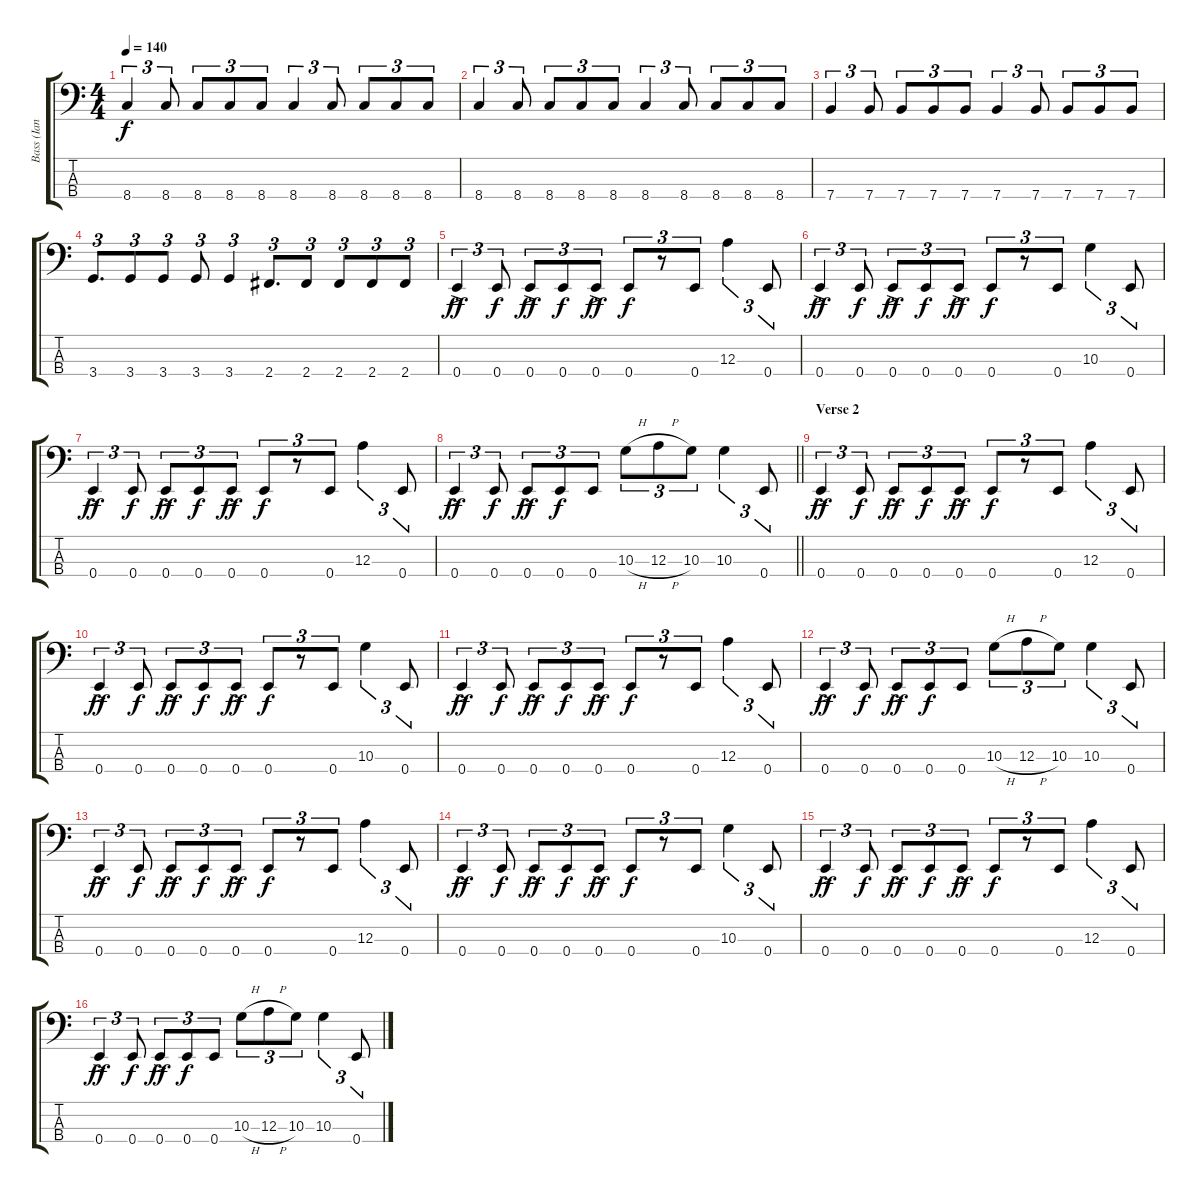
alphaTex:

\track ("Bass (Ian Peres)" "Bass (Ian ") {instrument electricbassfinger}
\staff {score tabs}
\tuning (G2 D2 A1 E1) {hide}
\ts (4 4)
\tempo 140
\clef f4
\ks c
8.4.4{tu (3 2) dy f} 8.4.8{tu (3 2)} 8.4.8{tu (3 2)} 8.4.8{tu (3 2)} 8.4.8{tu (3 2)} 8.4.4{tu (3 2)} 8.4.8{tu (3 2)} 8.4.8{tu (3 2)} 8.4.8{tu (3 2)} 8.4.8{tu (3 2)} |
8.4.4{tu (3 2)} 8.4.8{tu (3 2)} 8.4.8{tu (3 2)} 8.4.8{tu (3 2)} 8.4.8{tu (3 2)} 8.4.4{tu (3 2)} 8.4.8{tu (3 2)} 8.4.8{tu (3 2)} 8.4.8{tu (3 2)} 8.4.8{tu (3 2)} |
7.4.4{tu (3 2)} 7.4.8{tu (3 2)} 7.4.8{tu (3 2)} 7.4.8{tu (3 2)} 7.4.8{tu (3 2)} 7.4.4{tu (3 2)} 7.4.8{tu (3 2)} 7.4.8{tu (3 2)} 7.4.8{tu (3 2)} 7.4.8{tu (3 2)} |
3.4.8{d tu (3 2)} 3.4.8{tu (3 2)} 3.4.8{tu (3 2)} 3.4.8{tu (3 2)} 3.4.4{tu (3 2)} 2.4.8{d tu (3 2)} 2.4.8{tu (3 2)} 2.4.8{tu (3 2)} 2.4.8{tu (3 2)} 2.4.8{tu (3 2)} |
0.4{ac}.4{tu (3 2) dy ff} 0.4.8{tu (3 2) dy f} 0.4{ac}.8{tu (3 2) dy ff} 0.4.8{tu (3 2) dy f} 0.4{ac}.8{tu (3 2) dy ff} 0.4.8{tu (3 2) dy f} r.8{tu (3 2)} 0.4.8{tu (3 2)} 12.3.4{tu (3 2)} 0.4.8{tu (3 2)} |
0.4{ac}.4{tu (3 2) dy ff} 0.4.8{tu (3 2) dy f} 0.4{ac}.8{tu (3 2) dy ff} 0.4.8{tu (3 2) dy f} 0.4{ac}.8{tu (3 2) dy ff} 0.4.8{tu (3 2) dy f} r.8{tu (3 2)} 0.4.8{tu (3 2)} 10.3.4{tu (3 2)} 0.4.8{tu (3 2)} |
0.4{ac}.4{tu (3 2) dy ff} 0.4.8{tu (3 2) dy f} 0.4{ac}.8{tu (3 2) dy ff} 0.4.8{tu (3 2) dy f} 0.4{ac}.8{tu (3 2) dy ff} 0.4.8{tu (3 2) dy f} r.8{tu (3 2)} 0.4.8{tu (3 2)} 12.3.4{tu (3 2)} 0.4.8{tu (3 2)} |
\barLineRight lightlight
0.4{ac}.4{tu (3 2) dy ff} 0.4.8{tu (3 2) dy f} 0.4{ac}.8{tu (3 2) dy ff} 0.4.8{tu (3 2) dy f} 0.4.8{tu (3 2)} 10.3{h}.8{tu (3 2)} 12.3{h}.8{tu (3 2)} 10.3.8{tu (3 2)} 10.3.4{tu (3 2)} 0.4.8{tu (3 2)} |
\section ("" "Verse 2")
0.4{ac}.4{tu (3 2) dy ff} 0.4.8{tu (3 2) dy f} 0.4{ac}.8{tu (3 2) dy ff} 0.4.8{tu (3 2) dy f} 0.4{ac}.8{tu (3 2) dy ff} 0.4.8{tu (3 2) dy f} r.8{tu (3 2)} 0.4.8{tu (3 2)} 12.3.4{tu (3 2)} 0.4.8{tu (3 2)} |
0.4{ac}.4{tu (3 2) dy ff} 0.4.8{tu (3 2) dy f} 0.4{ac}.8{tu (3 2) dy ff} 0.4.8{tu (3 2) dy f} 0.4{ac}.8{tu (3 2) dy ff} 0.4.8{tu (3 2) dy f} r.8{tu (3 2)} 0.4.8{tu (3 2)} 10.3.4{tu (3 2)} 0.4.8{tu (3 2)} |
0.4{ac}.4{tu (3 2) dy ff} 0.4.8{tu (3 2) dy f} 0.4{ac}.8{tu (3 2) dy ff} 0.4.8{tu (3 2) dy f} 0.4{ac}.8{tu (3 2) dy ff} 0.4.8{tu (3 2) dy f} r.8{tu (3 2)} 0.4.8{tu (3 2)} 12.3.4{tu (3 2)} 0.4.8{tu (3 2)} |
0.4{ac}.4{tu (3 2) dy ff} 0.4.8{tu (3 2) dy f} 0.4{ac}.8{tu (3 2) dy ff} 0.4.8{tu (3 2) dy f} 0.4.8{tu (3 2)} 10.3{h}.8{tu (3 2)} 12.3{h}.8{tu (3 2)} 10.3.8{tu (3 2)} 10.3.4{tu (3 2)} 0.4.8{tu (3 2)} |
0.4{ac}.4{tu (3 2) dy ff} 0.4.8{tu (3 2) dy f} 0.4{ac}.8{tu (3 2) dy ff} 0.4.8{tu (3 2) dy f} 0.4{ac}.8{tu (3 2) dy ff} 0.4.8{tu (3 2) dy f} r.8{tu (3 2)} 0.4.8{tu (3 2)} 12.3.4{tu (3 2)} 0.4.8{tu (3 2)} |
0.4{ac}.4{tu (3 2) dy ff} 0.4.8{tu (3 2) dy f} 0.4{ac}.8{tu (3 2) dy ff} 0.4.8{tu (3 2) dy f} 0.4{ac}.8{tu (3 2) dy ff} 0.4.8{tu (3 2) dy f} r.8{tu (3 2)} 0.4.8{tu (3 2)} 10.3.4{tu (3 2)} 0.4.8{tu (3 2)} |
0.4{ac}.4{tu (3 2) dy ff} 0.4.8{tu (3 2) dy f} 0.4{ac}.8{tu (3 2) dy ff} 0.4.8{tu (3 2) dy f} 0.4{ac}.8{tu (3 2) dy ff} 0.4.8{tu (3 2) dy f} r.8{tu (3 2)} 0.4.8{tu (3 2)} 12.3.4{tu (3 2)} 0.4.8{tu (3 2)} |
0.4{ac}.4{tu (3 2) dy ff} 0.4.8{tu (3 2) dy f} 0.4{ac}.8{tu (3 2) dy ff} 0.4.8{tu (3 2) dy f} 0.4.8{tu (3 2)} 10.3{h}.8{tu (3 2)} 12.3{h}.8{tu (3 2)} 10.3.8{tu (3 2)} 10.3.4{tu (3 2)} 0.4.8{tu (3 2)}
